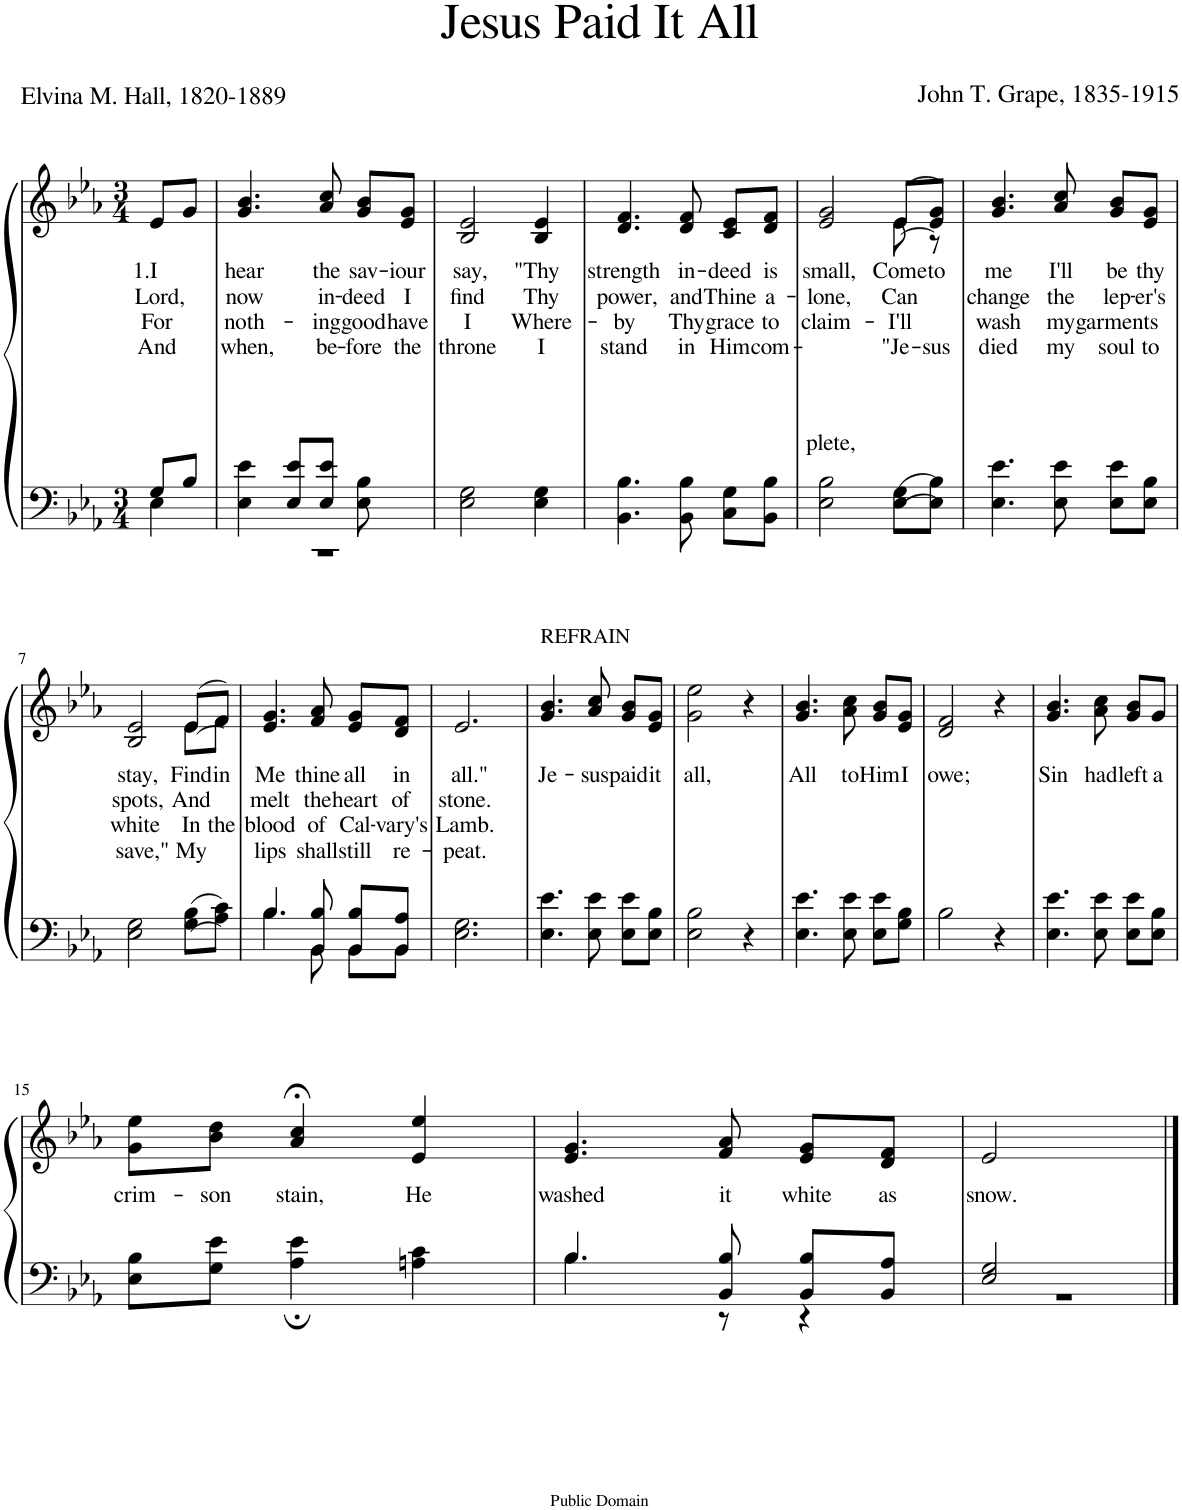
**kern	**kern	**text	**text	**text	**text
*part1	*part1	*part1	*part1	*part1	*part1
*staff2	*staff1	*staff1	*staff1	*staff1	*staff1
*I"Piano	*	*	*	*	*
*I'Pno.	*	*	*	*	*
*clefF4	*clefG2	*	*	*	*
*k[b-e-a-]	*k[b-e-a-]	*	*	*	*
*M3/4	*M3/4	*	*	*	*
=1	=1	=1	=1	=1	=1
*^	*	*	*	*	*
!	!	!	!LO:LY:b	!LO:LY:b	!LO:LY:b	!LO:LY:b
8G/L	4E-\	8e-/L	1.I	Lord,	For	And
8B-/J	.	8g/J	.	.	.	.
=2	=2	=2	=2	=2	=2	=2
!	!	!	!LO:LY:b	!LO:LY:b	!LO:LY:b	!LO:LY:b
4E-\ 4e-\	2.r	4.g/ 4.b-/	hear	now	noth-	when,
8E-/ 8e-/L	.	.	.	.	.	.
!	!	!	!LO:LY:b	!LO:LY:b	!LO:LY:b	!LO:LY:b
8E-/ 8e-/J	.	8a-/ 8cc/	the	in-	-ing	be-
!	!	!	!LO:LY:b	!LO:LY:b	!LO:LY:b	!LO:LY:b
8E-\ 8B-\	.	8g/ 8b-/L	sav-	-deed	good	-fore
!	!	!	!LO:LY:b	!LO:LY:b	!LO:LY:b	!LO:LY:b
8ryy	.	8e-/ 8g/J	-iour	I	have	the
*v	*v	*	*	*	*	*
=3	=3	=3	=3	=3	=3
!	!	!LO:LY:b	!LO:LY:b	!LO:LY:b	!LO:LY:b
2E-\ 2G\	2B-/ 2e-/	say,	find	I	throne
!	!	!LO:LY:b	!LO:LY:b	!LO:LY:b	!LO:LY:b
4E-\ 4G\	4B-/ 4e-/	"Thy	Thy	Where-	I
=4	=4	=4	=4	=4	=4
!	!	!LO:LY:b	!LO:LY:b	!LO:LY:b	!LO:LY:b
4.BB-\ 4.B-\	4.d/ 4.f/	strength	power,	-by	stand
!	!	!LO:LY:b	!LO:LY:b	!LO:LY:b	!LO:LY:b
8BB-\ 8B-\	8d/ 8f/	in-	and	Thy	in
!	!	!LO:LY:b	!LO:LY:b	!LO:LY:b	!LO:LY:b
8C\ 8G\L	8c/ 8e-/L	-deed	Thine	grace	Him
!	!	!LO:LY:b	!LO:LY:b	!LO:LY:b	!LO:LY:b
8BB-\ 8B-\J	8d/ 8f/J	is	a-	to	com-
=5	=5	=5	=5	=5	=5
!	!	!LO:LY:b	!LO:LY:b	!LO:LY:b	!LO:LY:b
*	*^	*	*	*	*
2E-\ 2B-\	2e-/ 2g/	2ryy	small,	-lone,	claim-	-plete,
!	!	!	!LO:LY:b	!LO:LY:b	!LO:LY:b	!LO:LY:b
8E-\ 8G\L	((8e-/L	8e-\	Come	Can	-I'll	"Je-
!	!	!	!LO:LY:b	!	!	!LO:LY:b
8E-\ 8B-\J	8e-/ 8g/J))	8r	to	.	.	-sus
=6	=6	=6	=6	=6	=6	=6
!	!	!	!LO:LY:b	!LO:LY:b	!LO:LY:b	!LO:LY:b
*	*v	*v	*	*	*	*
4.E-\ 4.e-\	4.g/ 4.b-/	me	change	wash	died
!	!	!LO:LY:b	!LO:LY:b	!LO:LY:b	!LO:LY:b
8E-\ 8e-\	8a-/ 8cc/	I'll	the	my	my
!	!	!LO:LY:b	!LO:LY:b	!LO:LY:b	!LO:LY:b
8E-\ 8e-\L	8g/ 8b-/L	be	lep-	garments	soul
!	!	!LO:LY:b	!LO:LY:b	!	!LO:LY:b
8E-\ 8B-\J	8e-/ 8g/J	thy	-er's	.	to
!!LO:LB:g=z
=7	=7	=7	=7	=7	=7
!	!	!LO:LY:b	!LO:LY:b	!LO:LY:b	!LO:LY:b
*	*^	*	*	*	*
2E-\ 2G\	2B-/ 2e-/	2ryy	stay,	spots,	white	save,"
!	!	!	!LO:LY:b	!LO:LY:b	!LO:LY:b	!LO:LY:b
8G\ 8B-\L	((8e-/L	8e-\L	Find	And	In	My
!	!	!	!LO:LY:b	!	!LO:LY:b	!
8A-\ 8c\J	8f/J))	8f\J	in	.	the	.
=8	=8	=8	=8	=8	=8	=8
*^	*	*	*	*	*	*
!	!	!	!	!LO:LY:b	!LO:LY:b	!LO:LY:b	!LO:LY:b
*	*	*v	*v	*	*	*	*
4.B-/	4.B-\	4.e-/ 4.g/	Me	melt	blood	lips
!	!	!	!LO:LY:b	!LO:LY:b	!LO:LY:b	!LO:LY:b
8BB-/ 8B-/	8BB-\	8f/ 8a-/	thine	the	of	shall
!	!	!	!LO:LY:b	!LO:LY:b	!LO:LY:b	!LO:LY:b
8BB-/ 8B-/L	8BB-\L	8e-/ 8g/L	all	heart	Cal-	still
!	!	!	!LO:LY:b	!LO:LY:b	!LO:LY:b	!LO:LY:b
8BB-/ 8A-/J	8BB-\J	8d/ 8f/J	in	of	-vary's	re-
=9	=9	=9	=9	=9	=9	=9
!	!	!	!LO:LY:b	!LO:LY:b	!LO:LY:b	!LO:LY:b
*v	*v	*	*	*	*	*
2.E-\ 2.G\	2.e-/	all."	stone.	Lamb.	-peat.
=10	=10	=10	=10	=10	=10
!	!LO:TX:a:t=REFRAIN	!	!	!	!
!	!	!LO:LY:b	!	!	!
4.E-\ 4.e-\	4.g/ 4.b-/	Je-	.	.	.
!	!	!LO:LY:b	!	!	!
8E-\ 8e-\	8a-/ 8cc/	-sus	.	.	.
!	!	!LO:LY:b	!	!	!
8E-\ 8e-\L	8g/ 8b-/L	paid	.	.	.
!	!	!LO:LY:b	!	!	!
8E-\ 8B-\J	8e-/ 8g/J	it	.	.	.
=11	=11	=11	=11	=11	=11
!	!	!LO:LY:b	!	!	!
2E-\ 2B-\	2g\ 2ee-\	all,	.	.	.
4r	4r	.	.	.	.
=12	=12	=12	=12	=12	=12
!	!	!LO:LY:b	!	!	!
4.E-\ 4.e-\	4.g/ 4.b-/	All	.	.	.
!	!	!LO:LY:b	!	!	!
8E-\ 8e-\	8a-\ 8cc\	to	.	.	.
!	!	!LO:LY:b	!	!	!
8E-\ 8e-\L	8g/ 8b-/L	Him	.	.	.
!	!	!LO:LY:b	!	!	!
8G\ 8B-\J	8e-/ 8g/J	I	.	.	.
=13	=13	=13	=13	=13	=13
!	!	!LO:LY:b	!	!	!
2B-\	2d/ 2f/	owe;	.	.	.
4r	4r	.	.	.	.
=14	=14	=14	=14	=14	=14
!	!	!LO:LY:b	!	!	!
4.E-\ 4.e-\	4.g/ 4.b-/	Sin	.	.	.
!	!	!LO:LY:b	!	!	!
8E-\ 8e-\	8a-\ 8cc\	had	.	.	.
!	!	!LO:LY:b	!	!	!
8E-\ 8e-\L	8g/ 8b-/L	left	.	.	.
!	!	!LO:LY:b	!	!	!
8E-\ 8B-\J	8g/J	a	.	.	.
!!LO:LB:g=z
=15	=15	=15	=15	=15	=15
!	!	!LO:LY:b	!	!	!
8E-\ 8B-\L	8g\ 8ee-\L	crim-	.	.	.
!	!	!LO:LY:b	!	!	!
8G\ 8e-\J	8b-\ 8dd\J	-son	.	.	.
!	!	!LO:LY:b	!	!	!
4A-\; 4e-\;	4a-/;< 4cc/;<	stain,	.	.	.
!	!	!LO:LY:b	!	!	!
4An\ 4c\	4e-/ 4ee-/	He	.	.	.
=16	=16	=16	=16	=16	=16
*^	*	*	*	*	*
!	!	!	!LO:LY:b	!	!	!
4.B-/	4.B-\	4.e-/ 4.g/	washed	.	.	.
!	!	!	!LO:LY:b	!	!	!
8BB-/ 8B-/	8r	8f/ 8a-/	it	.	.	.
!	!	!	!LO:LY:b	!	!	!
8BB-/ 8B-/L	4r	8e-/ 8g/L	white	.	.	.
!	!	!	!LO:LY:b	!	!	!
8BB-/ 8A-/J	.	8d/ 8f/J	as	.	.	.
=17	=17	=17	=17	=17	=17	=17
!	!	!	!LO:LY:b	!	!	!
2E-/ 2G/	2.r	2e-/	snow.	.	.	.
4ryy	.	4ryy	.	.	.	.
*v	*v	*	*	*	*	*
==	==	==	==	==	==
*-	*-	*-	*-	*-	*-
